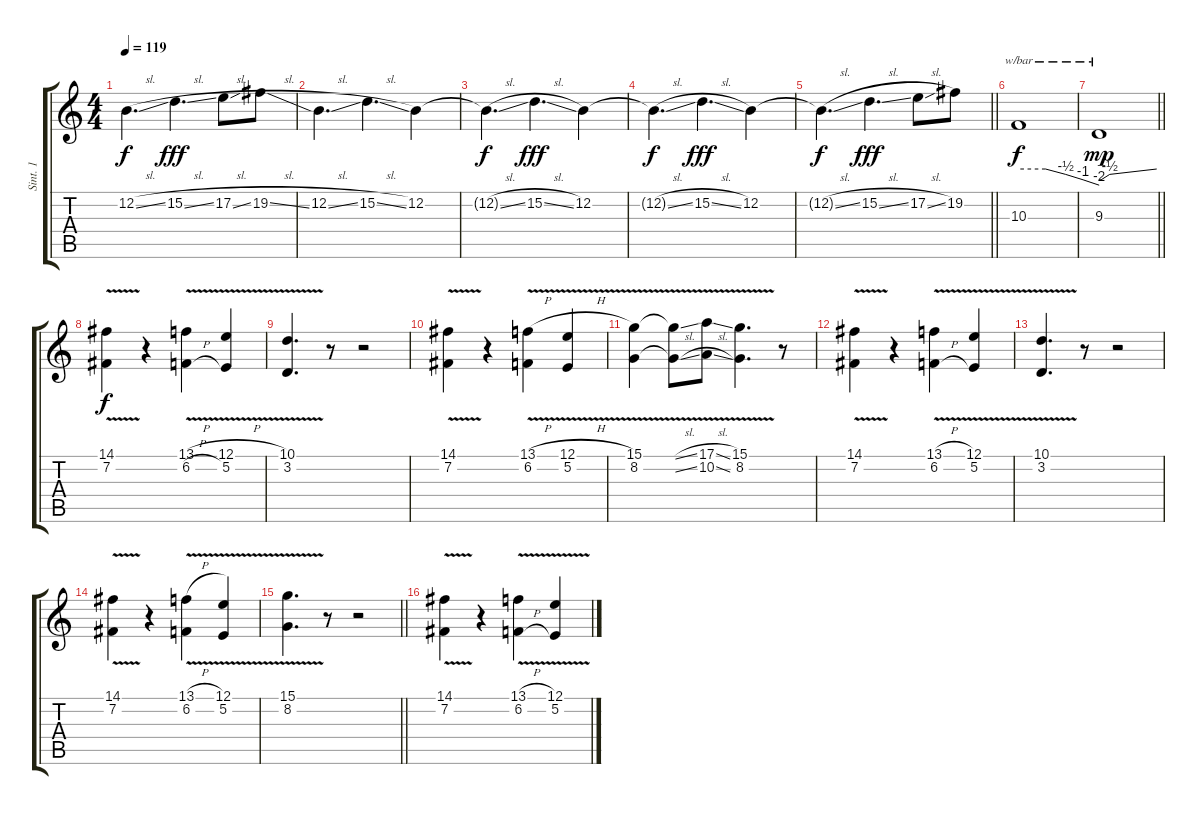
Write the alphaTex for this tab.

\track ("Sint. 1" "Sint. 1") {instrument lead8bassandlead}
\staff {score tabs}
\tuning (E4 B3 G3 D3 A2 E2) {hide}
\ts (4 4)
\tempo 119
\clef g2
\ks c
12.2{sl t}.4{d dy f} 15.2{sl}.4{d dy fff} 17.2{sl}.8 19.2{sl}.8 |
12.2{sl}.4{d} 15.2{sl}.4{d} 12.2.4 |
12.2{sl t}.4{d dy f} 15.2{sl}.4{d dy fff} 12.2.4 |
12.2{sl t}.4{d dy f} 15.2{sl}.4{d dy fff} 12.2.4 |
\barLineRight lightlight
12.2{sl t}.4{d dy f} 15.2{sl}.4{d dy fff} 17.2{sl}.8 19.2.8 |
10.3.1{tbe (custom default 0 0 20 0 35 -2 48 -4 60 -8) dy f} |
\barLineRight lightlight
9.3.1{tbe (custom default 0 -4 2 -4 11 -2 60 0) dy mp} |
(14.1{v} 7.2).4{dy f balance 12} r.4 (13.1{v h} 6.2{h}).4 (12.1{v h} 5.2).4 |
(10.1{v} 3.2).4{d} r.8 r.2 |
(14.1{v} 7.2).4 r.4 (13.1{v h} 6.2).4 (12.1{v h} 5.2).4 |
(15.1{v} 8.2).4 (15.1{v sl t} 8.2{sl t}).8 (17.1{v sl} 10.2{sl}).8 (15.1{v} 8.2).4{d} r.8 |
(14.1{v} 7.2).4 r.4 (13.1{v h} 6.2{h}).4 (12.1{v} 5.2).4 |
(10.1{v} 3.2).4{d} r.8 r.2 |
(14.1{v} 7.2).4 r.4 (13.1{v h} 6.2).4 (12.1{v} 5.2).4 |
\barLineRight lightlight
(15.1{v} 8.2).4{d} r.8 r.2 |
(14.1{v} 7.2).4 r.4 (13.1{v h} 6.2{h}).4 (12.1{v h} 5.2).4
